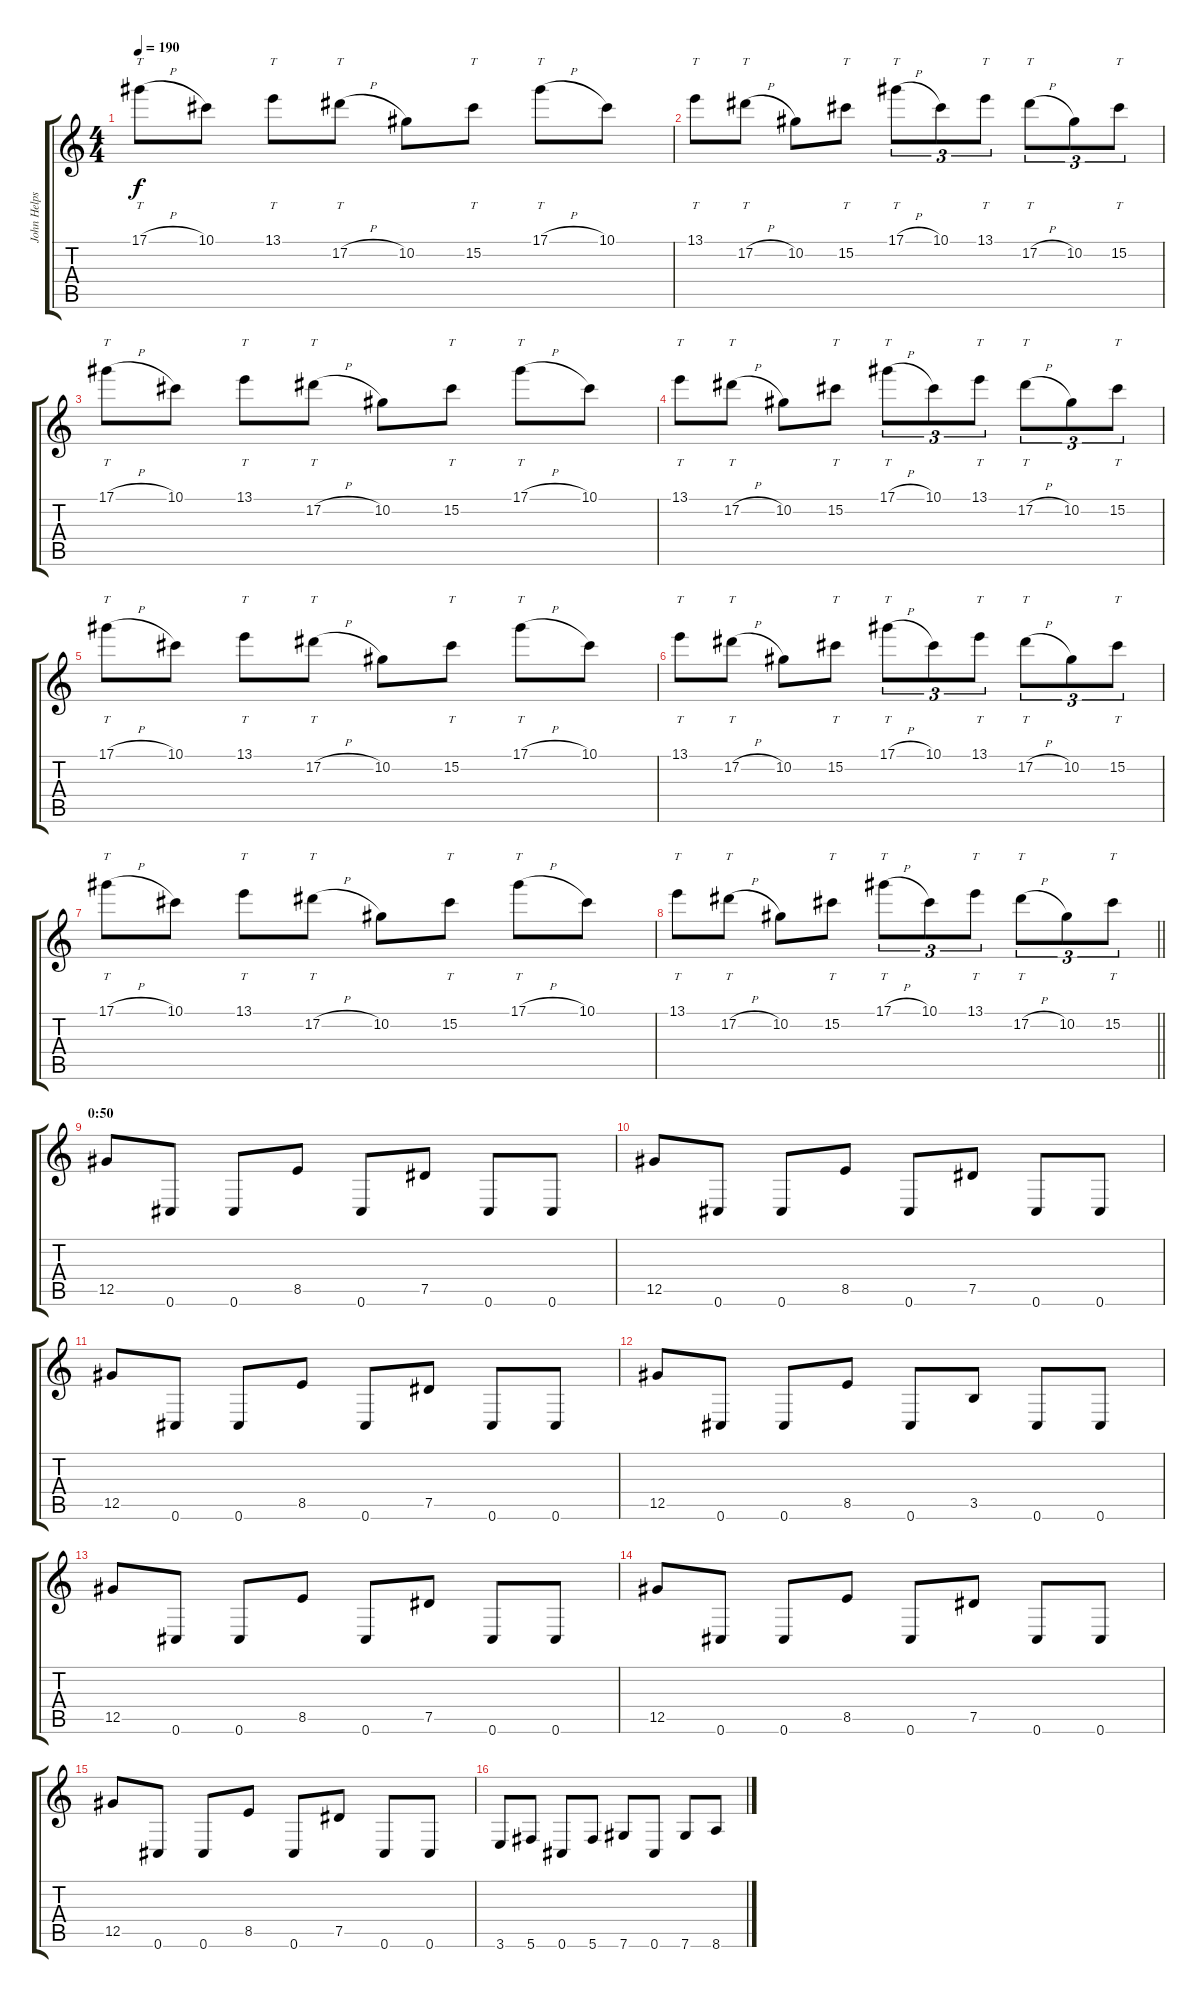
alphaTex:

\track ("John Helps" "John Helps") {instrument overdrivenguitar}
\staff {score tabs}
\tuning (Eb4 Bb3 Gb3 Db3 Ab2 Db2) {hide}
\ts (4 4)
\tempo 190
\clef g2
\ks c
17.1{h}.8{tt dy f} 10.1.8 13.1.8{tt} 17.2{h}.8{tt} 10.2.8 15.2.8{tt} 17.1{h}.8{tt} 10.1.8 |
13.1.8{tt} 17.2{h}.8{tt} 10.2.8 15.2.8{tt} 17.1{h}.8{tt tu (3 2)} 10.1.8{tu (3 2)} 13.1.8{tt tu (3 2)} 17.2{h}.8{tt tu (3 2)} 10.2.8{tu (3 2)} 15.2.8{tt tu (3 2)} |
17.1{h}.8{tt} 10.1.8 13.1.8{tt} 17.2{h}.8{tt} 10.2.8 15.2.8{tt} 17.1{h}.8{tt} 10.1.8 |
13.1.8{tt} 17.2{h}.8{tt} 10.2.8 15.2.8{tt} 17.1{h}.8{tt tu (3 2)} 10.1.8{tu (3 2)} 13.1.8{tt tu (3 2)} 17.2{h}.8{tt tu (3 2)} 10.2.8{tu (3 2)} 15.2.8{tt tu (3 2)} |
17.1{h}.8{tt} 10.1.8 13.1.8{tt} 17.2{h}.8{tt} 10.2.8 15.2.8{tt} 17.1{h}.8{tt} 10.1.8 |
13.1.8{tt} 17.2{h}.8{tt} 10.2.8 15.2.8{tt} 17.1{h}.8{tt tu (3 2)} 10.1.8{tu (3 2)} 13.1.8{tt tu (3 2)} 17.2{h}.8{tt tu (3 2)} 10.2.8{tu (3 2)} 15.2.8{tt tu (3 2)} |
17.1{h}.8{tt} 10.1.8 13.1.8{tt} 17.2{h}.8{tt} 10.2.8 15.2.8{tt} 17.1{h}.8{tt} 10.1.8 |
\barLineRight lightlight
13.1.8{tt} 17.2{h}.8{tt} 10.2.8 15.2.8{tt} 17.1{h}.8{tt tu (3 2)} 10.1.8{tu (3 2)} 13.1.8{tt tu (3 2)} 17.2{h}.8{tt tu (3 2)} 10.2.8{tu (3 2)} 15.2.8{tt tu (3 2)} |
\section ("" "0:50")
12.5.8 0.6.8 0.6.8 8.5.8 0.6.8 7.5.8 0.6.8 0.6.8 |
12.5.8 0.6.8 0.6.8 8.5.8 0.6.8 7.5.8 0.6.8 0.6.8 |
12.5.8 0.6.8 0.6.8 8.5.8 0.6.8 7.5.8 0.6.8 0.6.8 |
12.5.8 0.6.8 0.6.8 8.5.8 0.6.8 3.5.8 0.6.8 0.6.8 |
12.5.8 0.6.8 0.6.8 8.5.8 0.6.8 7.5.8 0.6.8 0.6.8 |
12.5.8 0.6.8 0.6.8 8.5.8 0.6.8 7.5.8 0.6.8 0.6.8 |
12.5.8 0.6.8 0.6.8 8.5.8 0.6.8 7.5.8 0.6.8 0.6.8 |
3.6.8 5.6.8 0.6.8 5.6.8 7.6.8 0.6.8 7.6.8 8.6.8
